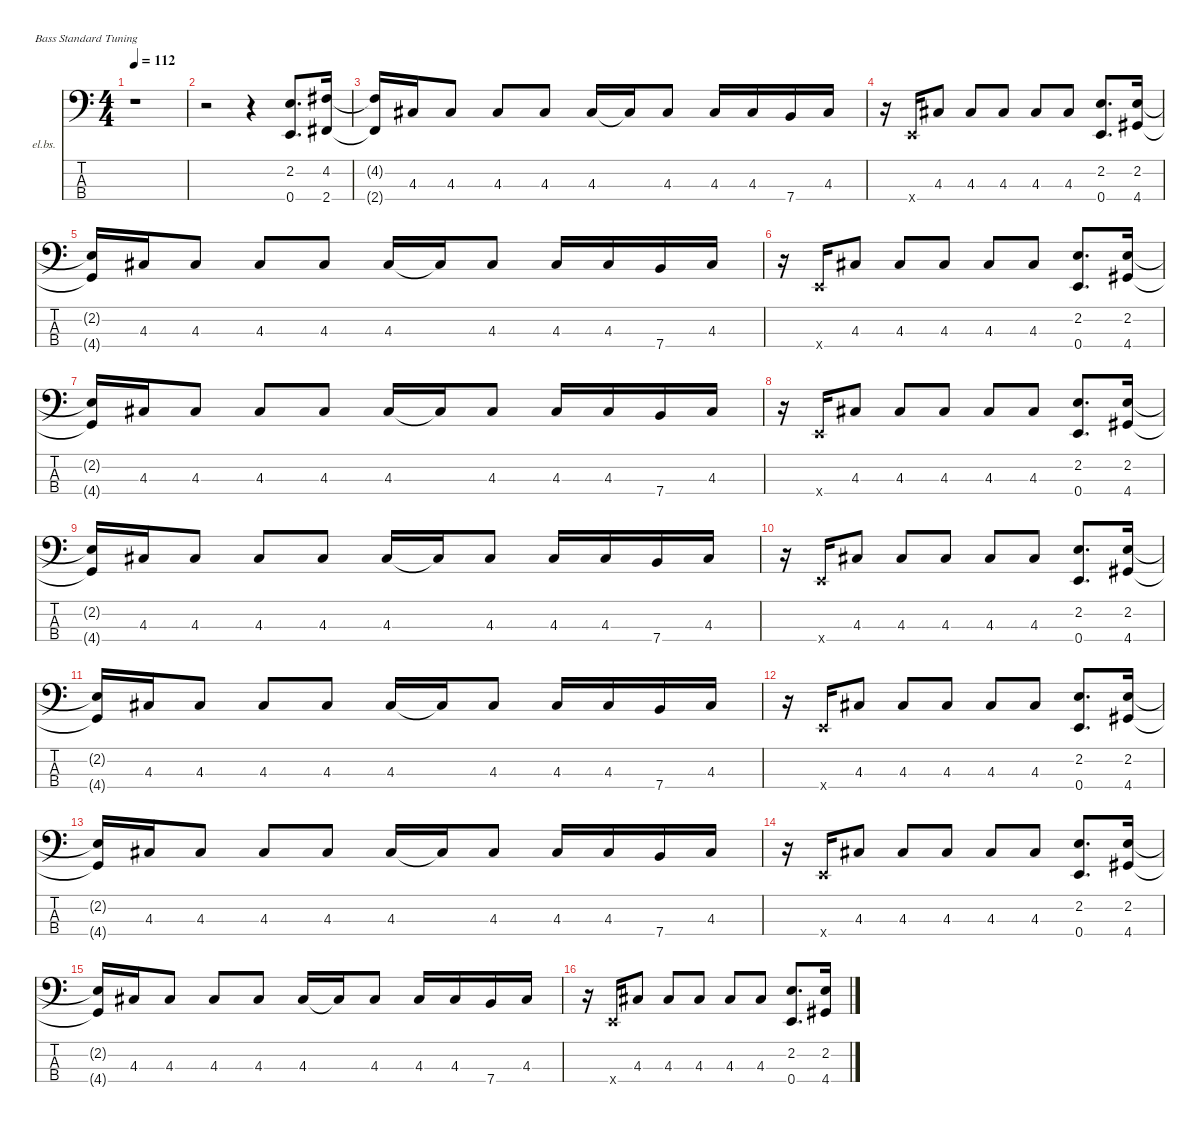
\defaultSystemsLayout 4
\hideDynamics
\bracketExtendMode nobrackets
\firstSystemTrackNameOrientation horizontal
\otherSystemsTrackNameOrientation horizontal
\track ("Bass1" "el.bs.") {instrument slapbass1}
\staff {score tabs}
\tuning (G2 D2 A1 E1)
\ts (4 4)
\beaming (8 2 2 2 2)
\tempo 112
\clef f4
\ks c
r.1{dy f instrument slapbass1} |
r.2 r.4 (2.2 0.4).8{d} (4.2{acc #} 2.4{acc #}).16 |
(4.2{t acc #} 2.4{t acc #}).16 4.3{acc #}.16 4.3{acc #}.8 4.3{acc #}.8 4.3{acc #}.8 4.3{acc #}.16 4.3{t acc #}.16 4.3{acc #}.8 4.3{acc #}.16 4.3{acc #}.16 7.4.16 4.3{acc #}.16 |
r.16 0.4{x}.16 4.3{acc #}.8 4.3{acc #}.8 4.3{acc #}.8 4.3{acc #}.8 4.3{acc #}.8 (2.2 0.4).8{d} (2.2 4.4{acc #}).16 |
(2.2{t} 4.4{t acc #}).16 4.3{acc #}.16 4.3{acc #}.8 4.3{acc #}.8 4.3{acc #}.8 4.3{acc #}.16 4.3{t acc #}.16 4.3{acc #}.8 4.3{acc #}.16 4.3{acc #}.16 7.4.16 4.3{acc #}.16 |
r.16 0.4{x}.16 4.3{acc #}.8 4.3{acc #}.8 4.3{acc #}.8 4.3{acc #}.8 4.3{acc #}.8 (2.2 0.4).8{d} (2.2 4.4{acc #}).16 |
(2.2{t} 4.4{t acc #}).16 4.3{acc #}.16 4.3{acc #}.8 4.3{acc #}.8 4.3{acc #}.8 4.3{acc #}.16 4.3{t acc #}.16 4.3{acc #}.8 4.3{acc #}.16 4.3{acc #}.16 7.4.16 4.3{acc #}.16 |
r.16 0.4{x}.16 4.3{acc #}.8 4.3{acc #}.8 4.3{acc #}.8 4.3{acc #}.8 4.3{acc #}.8 (2.2 0.4).8{d} (2.2 4.4{acc #}).16 |
(2.2{t} 4.4{t acc #}).16 4.3{acc #}.16 4.3{acc #}.8 4.3{acc #}.8 4.3{acc #}.8 4.3{acc #}.16 4.3{t acc #}.16 4.3{acc #}.8 4.3{acc #}.16 4.3{acc #}.16 7.4.16 4.3{acc #}.16 |
r.16 0.4{x}.16 4.3{acc #}.8 4.3{acc #}.8 4.3{acc #}.8 4.3{acc #}.8 4.3{acc #}.8 (2.2 0.4).8{d} (2.2 4.4{acc #}).16 |
(2.2{t} 4.4{t acc #}).16 4.3{acc #}.16 4.3{acc #}.8 4.3{acc #}.8 4.3{acc #}.8 4.3{acc #}.16 4.3{t acc #}.16 4.3{acc #}.8 4.3{acc #}.16 4.3{acc #}.16 7.4.16 4.3{acc #}.16 |
r.16 0.4{x}.16 4.3{acc #}.8 4.3{acc #}.8 4.3{acc #}.8 4.3{acc #}.8 4.3{acc #}.8 (2.2 0.4).8{d} (2.2 4.4{acc #}).16 |
(2.2{t} 4.4{t acc #}).16 4.3{acc #}.16 4.3{acc #}.8 4.3{acc #}.8 4.3{acc #}.8 4.3{acc #}.16 4.3{t acc #}.16 4.3{acc #}.8 4.3{acc #}.16 4.3{acc #}.16 7.4.16 4.3{acc #}.16 |
r.16 0.4{x}.16 4.3{acc #}.8 4.3{acc #}.8 4.3{acc #}.8 4.3{acc #}.8 4.3{acc #}.8 (2.2 0.4).8{d} (2.2 4.4{acc #}).16 |
(2.2{t} 4.4{t acc #}).16 4.3{acc #}.16 4.3{acc #}.8 4.3{acc #}.8 4.3{acc #}.8 4.3{acc #}.16 4.3{t acc #}.16 4.3{acc #}.8 4.3{acc #}.16 4.3{acc #}.16 7.4.16 4.3{acc #}.16 |
r.16 0.4{x}.16 4.3{acc #}.8 4.3{acc #}.8 4.3{acc #}.8 4.3{acc #}.8 4.3{acc #}.8 (2.2 0.4).8{d} (2.2 4.4{acc #}).16
